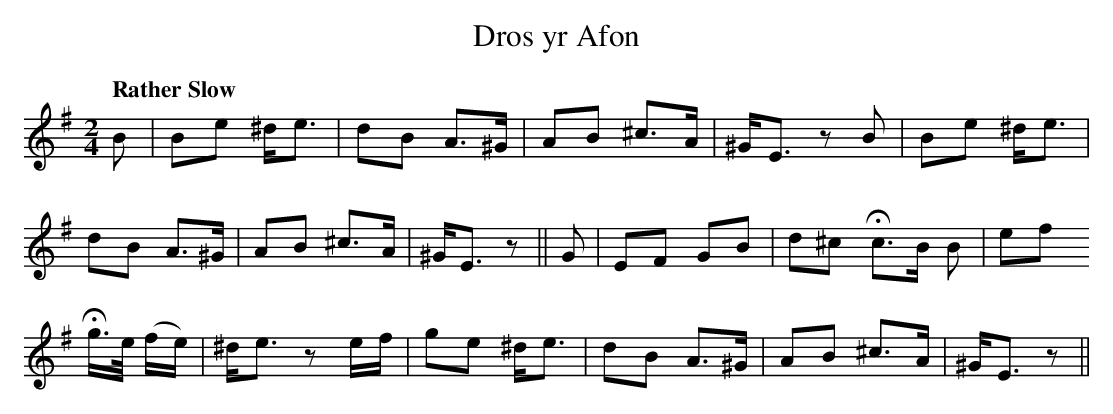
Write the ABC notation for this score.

X:1
T:Dros yr Afon
M:2/4
L:1/8
Q:"Rather Slow"
K:G
B|Be ^d<e|dB A>^G|AB ^c>A|^G<E zB|Be ^d<e|
dB A>^G|AB ^c>A|^G<E z||G|EF GB|d^c !fermata!c>B B|ef
!fermata!g/>e/ (f/e/)|^d<e ze/f/|ge ^d<e|dB A>^G|AB ^c>A|^G<E z||
